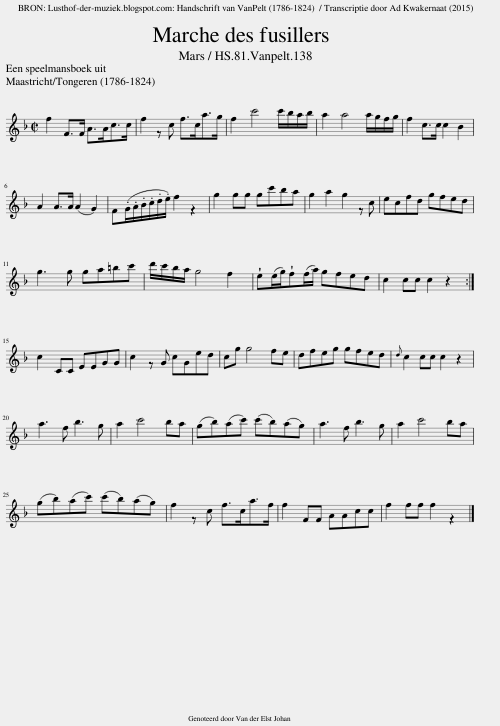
X:1
L:1/8
Q:1/4=126
M:2/2
I:linebreak $
K:F
V:1 treble
V:1
 f2 F>F A>Ac>c | f2 z c f>ca>g | f2 c'4 c'/b/a/b/ | a2 a4 a/g/f/g/ | f2 c>c c2 B2 |$ %5
 A2 A>A (A2 G2) | F(.G/.A/.B/.c/.d/.e/) f2 z2 | g2 gg gc'ba | g2 a2 g2 z c | ecfd gfed |$ %10
 g3 g ga=bc' | d'/c'/b/a/ g4 f2 | !wedge!e(e/g/)!wedge!f(f/a/) gfed | c2 cc c2 z2 :|$ c2 CC EEGG | %15
 c2 z G cGed | cg g4 fe | dfeg gfed |{d} c2 cc c2 z2 |$ a3 f b3 g | %20
 a2 c'4 ba | (gb)(ac') (c'b)(ag) | a3 f b3 g | a2 c'4 ba |$ (gb)(ac') (c'b)(ag) | %25
 f2 z c f>ca>f | f2 FF AAcc | f2 ff f2 z2 |] %28
